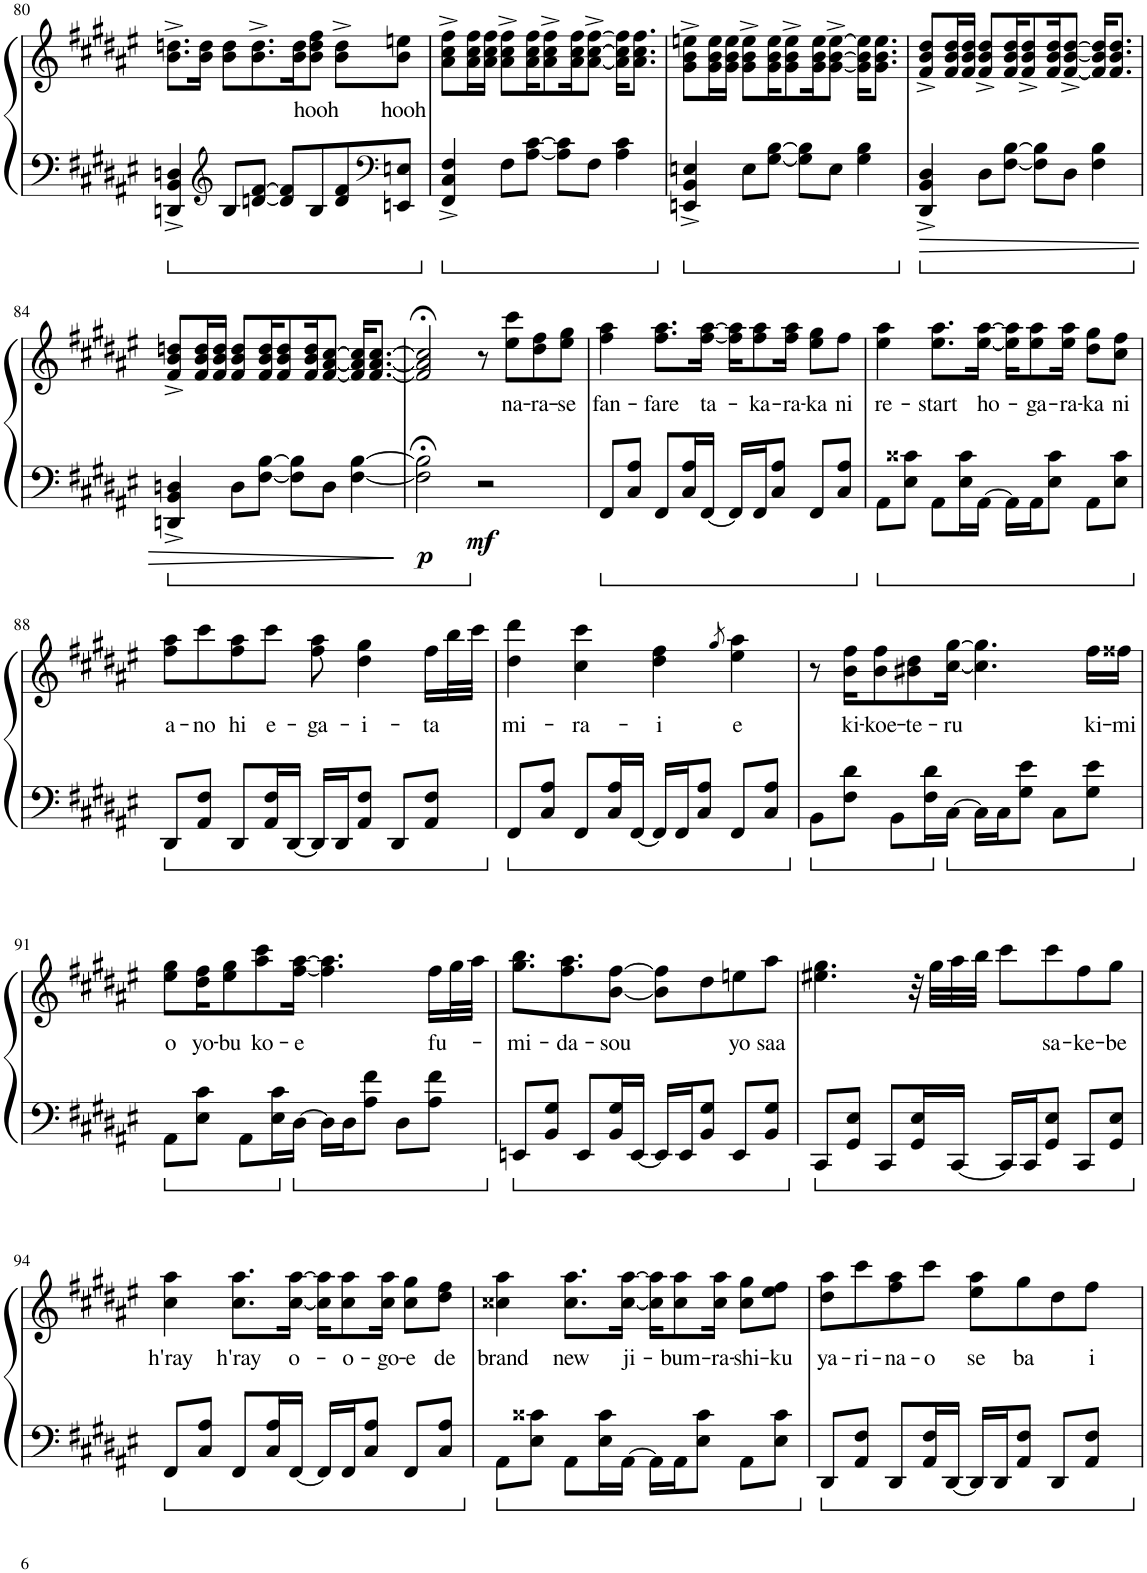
**kern	**kern	**text	**dynam
*part1	*part1	*part1	*part1
*staff2	*staff1	*staff1	*staff1/2
*I"Piano	*	*	*
*I'Pno.	*	*	*
!!LO:PB:g=z
*clefF4	*clefG2	*	*
*k[f#c#g#d#a#e#]	*k[f#c#g#d#a#e#]	*	*
*M4/4	*M4/4	*	*
=80	=80	=80	=80
4DDn/^ 4BB/^ 4Dn/^	8.b\^ 8.ddn\^L	.	.
.	16b\ 16dd\Jk	.	.
*clefG2	*	*	*
8B/L	8b\ 8dd\L	.	.
[8dn/^ [8f#/^J	8.b\^ 8.dd\^	.	.
8d/] 8f#/]L	.	.	.
.	16b\ 16dd\K	.	.
!	!	!LO:LY:b	!
8B/	8b\ 8dd\ 8ff#\J	hooh	.
8d/^ 8f#/^	8b\^ 8dd\^L	.	.
*clefF4	*	*	*
!	!	!LO:LY:b	!
8EEn/ 8En/J	8b\ 8een\J	hooh	.
=81	=81	=81	=81
4FF#/^ 4C#/^ 4F#/^	8a#\^ 8cc#\^ 8ff#\^L	.	.
.	16a#\ 16cc#\ 16ff#\L	.	.
.	16a#\ 16cc#\ 16ff#\JJ	.	.
8F#\L	8a#\^ 8cc#\^ 8ff#\^L	.	.
[8A#\ [8c#\J	16a#\ 16cc#\ 16ff#\K	.	.
.	8a#\^ 8cc#\^ 8ff#\^	.	.
8A#\] 8c#\]L	.	.	.
.	16a#\ 16cc#\ 16ff#\K	.	.
8F#\J	[8a#\^ [8cc#\^ [8ff#\^J	.	.
4A#\ 4c#\	16a#\] 16cc#\] 16ff#\]KL	.	.
.	8.a#\ 8.cc#\ 8.ff#\J	.	.
=82	=82	=82	=82
4EEn/^ 4BB/^ 4En/^	8g#\^ 8b\^ 8een\^L	.	.
.	16g#\ 16b\ 16ee\L	.	.
.	16g#\ 16b\ 16ee\JJ	.	.
8E\L	8g#\^ 8b\^ 8ee\^L	.	.
[8G#\ [8B\J	16g#\ 16b\ 16ee\K	.	.
.	8g#\^ 8b\^ 8ee\^	.	.
8G#\] 8B\]L	.	.	.
.	16g#\ 16b\ 16ee\K	.	.
8E\J	[8g#\^ [8b\^ [8ee\^J	.	.
4G#\ 4B\	16g#\] 16b\] 16ee\]KL	.	.
.	8.g#\ 8.b\ 8.ee\J	.	.
=83	=83	=83	=83
4DD#/^ 4BB/^ 4D#/^	8f#/^ 8b/^ 8dd#/^L	.	.
.	16f#/ 16b/ 16dd#/L	.	.
.	16f#/ 16b/ 16dd#/JJ	.	.
8D#\L	8f#/^ 8b/^ 8dd#/^L	.	.
[8F#\ [8B\J	16f#/ 16b/ 16dd#/K	.	.
.	8f#/^ 8b/^ 8dd#/^	.	.
8F#\] 8B\]L	.	.	.
.	16f#/ 16b/ 16dd#/K	.	.
8D#\J	[8f#/^ [8b/^ [8dd#/^J	.	.
4F#\ 4B\	16f#/] 16b/] 16dd#/]KL	.	.
.	8.f#/ 8.b/ 8.dd#/J	.	.
!!LO:LB:g=z
=84	=84	=84	=84
4DDn/^ 4BB/^ 4Dn/^	8f#/^ 8b/^ 8ddn/^L	.	.
.	16f#/ 16b/ 16dd/L	.	.
.	16f#/ 16b/ 16dd/JJ	.	.
8D\L	8f#/ 8b/ 8dd/L	.	.
[8F#\ [8B\J	16f#/ 16b/ 16dd/K	.	.
.	8f#/ 8b/ 8dd/	.	.
8F#\] 8B\]L	.	.	.
.	16f#/ 16b/ 16dd/K	.	.
8D\J	[8f#/ [8a#/ [8cc#/J	.	.
[4F#\ [4B\	16f#/] 16a#/] 16cc#/]KL	.	.
.	[8.f#/ [8.a#/ [8.cc#/J	.	.
=85	=85	=85	=85
!	!	!	!LO:DY:b=2
2F#\];< 2B\];<	2f#/];< 2a#/];< 2cc#/];<	.	p
!	!	!	!LO:DY:b=2
2r	8r	.	mf
!	!	!LO:LY:b	!
.	8ee#\ 8ccc#\L	na-	.
!	!	!LO:LY:b	!
.	8dd#\ 8ff#\	-ra-	.
!	!	!LO:LY:b	!
.	8ee#\ 8gg#\J	-se	.
=86	=86	=86	=86
!	!	!LO:LY:b	!
8FF#/L	4ff#\ 4aa#\	fan-	.
8C#/ 8A#/J	.	.	.
!	!	!LO:LY:b	!
8FF#/L	8.ff#\ 8.aa#\L	-fare	.
16C#/ 16A#/L	.	.	.
!	!	!LO:LY:b	!
[16FF#/JJ	[16ff#\ [16aa#\Jk	ta-	.
16FF#/LL]	16ff#\] 16aa#\]KL	.	.
!	!	!LO:LY:b	!
16FF#/J	8ff#\ 8aa#\	-ka-	.
8C#/ 8A#/J	.	.	.
!	!	!LO:LY:b	!
.	16ff#\ 16aa#\Jk	-ra-	.
!	!	!LO:LY:b	!
8FF#/L	8ee#\ 8gg#\L	-ka	.
!	!	!LO:LY:b	!
8C#/ 8A#/J	8ff#\J	ni	.
=87	=87	=87	=87
!	!	!LO:LY:b	!
8AA#\L	4ee#\ 4aa#\	re-	.
8E#\ 8c##X\J	.	.	.
!	!	!LO:LY:b	!
8AA#\L	8.ee#\ 8.aa#\L	-start	.
16E#\ 16c##\L	.	.	.
!	!	!LO:LY:b	!
[16AA#\JJ	[16ee#\ [16aa#\Jk	ho-	.
16AA#\LL]	16ee#\] 16aa#\]KL	.	.
!	!	!LO:LY:b	!
16AA#\J	8ee#\ 8aa#\	-ga-	.
8E#\ 8c##\J	.	.	.
!	!	!LO:LY:b	!
.	16ee#\ 16aa#\Jk	-ra-	.
!	!	!LO:LY:b	!
8AA#\L	8dd#\ 8gg#\L	-ka	.
!	!	!LO:LY:b	!
8E#\ 8c##\J	8cc#\ 8ff#\J	ni	.
!!LO:LB:g=z
=88	=88	=88	=88
!	!	!LO:LY:b	!
8DD#/L	8ff#\ 8aa#\L	a-	.
!	!	!LO:LY:b	!
8AA#/ 8F#/J	8ccc#\	-no	.
!	!	!LO:LY:b	!
8DD#/L	8ff#\ 8aa#\	hi	.
!	!	!LO:LY:b	!
16AA#/ 16F#/L	8ccc#\J	e-	.
[16DD#/JJ	.	.	.
!	!	!LO:LY:b	!
16DD#/LL]	8ff#\ 8aa#\	-ga-	.
16DD#/J	.	.	.
!	!	!LO:LY:b	!
8AA#/ 8F#/J	4dd#\ 4gg#\	-i-	.
8DD#/L	.	.	.
!	!	!LO:LY:b	!
8AA#/ 8F#/J	16ff#\LL	-ta	.
.	32bb\L	.	.
.	32ccc#\JJJ	.	.
=89	=89	=89	=89
!	!	!LO:LY:b	!
8FF#/L	4dd#\ 4ddd#\	mi-	.
8C#/ 8A#/J	.	.	.
!	!	!LO:LY:b	!
8FF#/L	4cc#\ 4ccc#\	-ra-	.
16C#/ 16A#/L	.	.	.
[16FF#/JJ	.	.	.
!	!	!LO:LY:b	!
16FF#/LL]	4dd#\ 4ff#\	-i	.
16FF#/J	.	.	.
8C#/ 8A#/J	.	.	.
.	8qgg#/	.	.
!	!	!LO:LY:b	!
8FF#/L	4ee#\ 4aa#\	e	.
8C#/ 8A#/J	.	.	.
=90	=90	=90	=90
8BB\L	8r	.	.
!	!	!LO:LY:b	!
8F#\ 8d#\J	16b\ 16ff#\KL	ki-	.
!	!	!LO:LY:b	!
.	8b\ 8ff#\	-koe-	.
8BB\L	.	.	.
!	!	!LO:LY:b	!
.	8b#X\ 8dd#\	-te-	.
16F#\ 16d#\L	.	.	.
!	!	!LO:LY:b	!
[16C#\JJ	[16cc#\ [16gg#\Jk	-ru	.
16C#\LL]	4.cc#\] 4.gg#\]	.	.
16C#\J	.	.	.
8G#\ 8e#\J	.	.	.
8C#\L	.	.	.
!	!	!LO:LY:b	!
8G#\ 8e#\J	16ff#\LL	ki-	.
!	!	!LO:LY:b	!
.	16ff##X\JJ	-mi	.
!!LO:LB:g=z
=91	=91	=91	=91
!	!	!LO:LY:b	!
8AA#\L	8ee#\ 8gg#\L	o	.
!	!	!LO:LY:b	!
8E#\ 8c#\J	16dd#\ 16ff#\K	yo-	.
!	!	!LO:LY:b	!
.	8ee#\ 8gg#\	-bu	.
8AA#\L	.	.	.
!	!	!LO:LY:b	!
.	8aa#\ 8ccc#\	ko-	.
16E#\ 16c#\L	.	.	.
!	!	!LO:LY:b	!
[16D#\JJ	[16ff#\ [16aa#\Jk	-e	.
16D#\LL]	4.ff#\] 4.aa#\]	.	.
16D#\J	.	.	.
8A#\ 8f#\J	.	.	.
8D#\L	.	.	.
!	!	!LO:LY:b	!
8A#\ 8f#\J	16ff#\LL	fu-	.
.	32gg#\L	.	.
.	32aa#\JJJ	.	.
=92	=92	=92	=92
!	!	!LO:LY:b	!
8EEn/L	8.gg#\ 8.bb\L	-mi-	.
8BB/ 8G#/J	.	.	.
!	!	!LO:LY:b	!
.	8.ff#\ 8.aa#\	-da-	.
8EE/L	.	.	.
!	!	!LO:LY:b	!
16BB/ 16G#/L	[8b\ [8ff#\J	-sou	.
[16EE/JJ	.	.	.
16EE/LL]	8b\] 8ff#\]L	.	.
16EE/J	.	.	.
8BB/ 8G#/J	8dd#\	.	.
!	!	!LO:LY:b	!
8EE/L	8een\	yo	.
!	!	!LO:LY:b	!
8BB/ 8G#/J	8aa#\J	saa	.
=93	=93	=93	=93
8CC#/L	4.ee#X\ 4.gg#\	.	.
8GG#/ 8E#/J	.	.	.
8CC#/L	.	.	.
16GG#/ 16E#/L	32r	.	.
.	32gg#\LLL	.	.
[16CC#/JJ	32aa#\	.	.
.	32bb\JJJ	.	.
16CC#/LL]	8ccc#\L	.	.
16CC#/J	.	.	.
!	!	!LO:LY:b	!
8GG#/ 8E#/J	8ccc#\	sa-	.
!	!	!LO:LY:b	!
8CC#/L	8ff#\	-ke-	.
!	!	!LO:LY:b	!
8GG#/ 8E#/J	8gg#\J	-be	.
!!LO:LB:g=z
=94	=94	=94	=94
!	!	!LO:LY:b	!
8FF#/L	4cc#\ 4aa#\	h'ray	.
8C#/ 8A#/J	.	.	.
!	!	!LO:LY:b	!
8FF#/L	8.cc#\ 8.aa#\L	h'ray	.
16C#/ 16A#/L	.	.	.
!	!	!LO:LY:b	!
[16FF#/JJ	[16cc#\ [16aa#\Jk	o-	.
16FF#/LL]	16cc#\] 16aa#\]KL	.	.
!	!	!LO:LY:b	!
16FF#/J	8cc#\ 8aa#\	-o-	.
8C#/ 8A#/J	.	.	.
!	!	!LO:LY:b	!
.	16cc#\ 16aa#\Jk	-go-	.
!	!	!LO:LY:b	!
8FF#/L	8cc#\ 8gg#\L	-e	.
!	!	!LO:LY:b	!
8C#/ 8A#/J	8dd#\ 8ff#\J	de	.
=95	=95	=95	=95
!	!	!LO:LY:b	!
8AA#\L	4cc##X\ 4aa#\	brand	.
8E#\ 8c##X\J	.	.	.
!	!	!LO:LY:b	!
8AA#\L	8.cc##\ 8.aa#\L	new	.
16E#\ 16c##\L	.	.	.
!	!	!LO:LY:b	!
[16AA#\JJ	[16cc##\ [16aa#\Jk	ji-	.
16AA#\LL]	16cc##\] 16aa#\]KL	.	.
!	!	!LO:LY:b	!
16AA#\J	8cc##\ 8aa#\	-bum-	.
8E#\ 8c##\J	.	.	.
!	!	!LO:LY:b	!
.	16cc##\ 16aa#\Jk	-ra-	.
!	!	!LO:LY:b	!
8AA#\L	8cc##\ 8gg#\L	-shi-	.
!	!	!LO:LY:b	!
8E#\ 8c##\J	8ee#\ 8ff#\J	-ku	.
=96	=96	=96	=96
!	!	!LO:LY:b	!
*	*^	*	*
8DD#/L	8dd#\ 8aa#\L	2...ryy	ya-	.
!	!	!	!LO:LY:b	!
8AA#/ 8F#/J	8ccc#\	.	-ri-	.
!	!	!	!LO:LY:b	!
8DD#/L	8ff#\ 8aa#\	.	-na-	.
!	!	!	!LO:LY:b	!
16AA#/ 16F#/L	8ccc#\J	.	-o	.
[16DD#/JJ	.	.	.	.
!	!	!	!LO:LY:b	!
16DD#/LL]	8ee#\ 8aa#\L	.	se	.
16DD#/J	.	.	.	.
!	!	!	!LO:LY:b	!
8AA#/ 8F#/J	8gg#\	.	ba	.
8DD#/L	8dd#\	.	.	.
!	!	!	!LO:LY:b	!
8AA#/ 8F#/J	8ff#\J	.	i	.
.	.	[32dd#LLL	.	.
.	.	[32aa#JJJ	.	.
*	*v	*v	*	*
=	=	=	=
*-	*-	*-	*-
